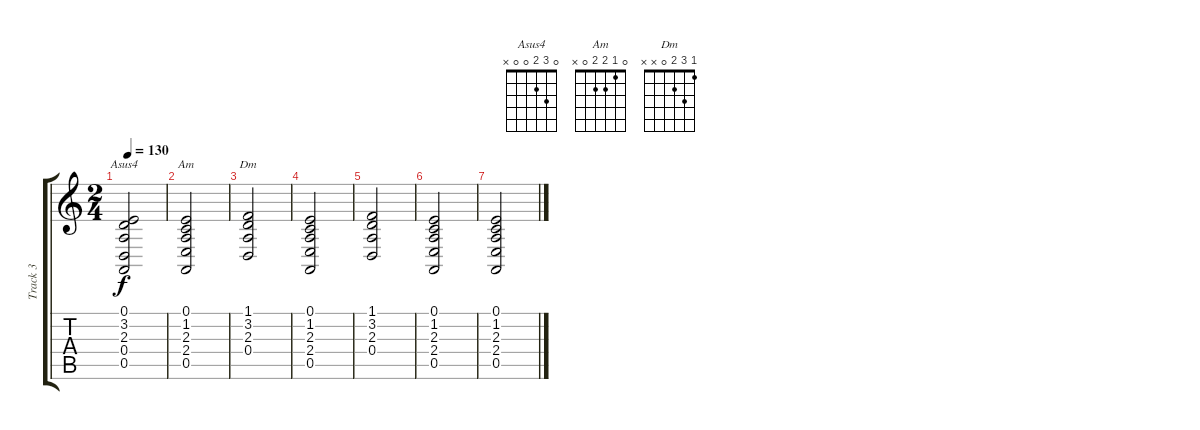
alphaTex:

\track ("Track 3" "Track 3") {instrument stringensemble1}
\staff {score tabs}
\tuning (E4 B3 G3 D3 A2 E2) {hide}
\chord ("Asus4" 0 3 2 0 0 x)
\chord ("Am" 0 1 2 2 0 x)
\chord ("Dm" 1 3 2 0 x x)
\ts (2 4)
\tempo 130
\clef g2
\ks c
(0.1 3.2 2.3 0.4 0.5).2{ch "Asus4" dy f} |
(0.1 1.2 2.3 2.4 0.5).2{ch "Am"} |
(1.1 3.2 2.3 0.4).2{ch "Dm"} |
(0.1 1.2 2.3 2.4 0.5).2 |
(1.1 3.2 2.3 0.4).2 |
(0.1 1.2 2.3 2.4 0.5).2 |
(0.1 1.2 2.3 2.4 0.5).2
